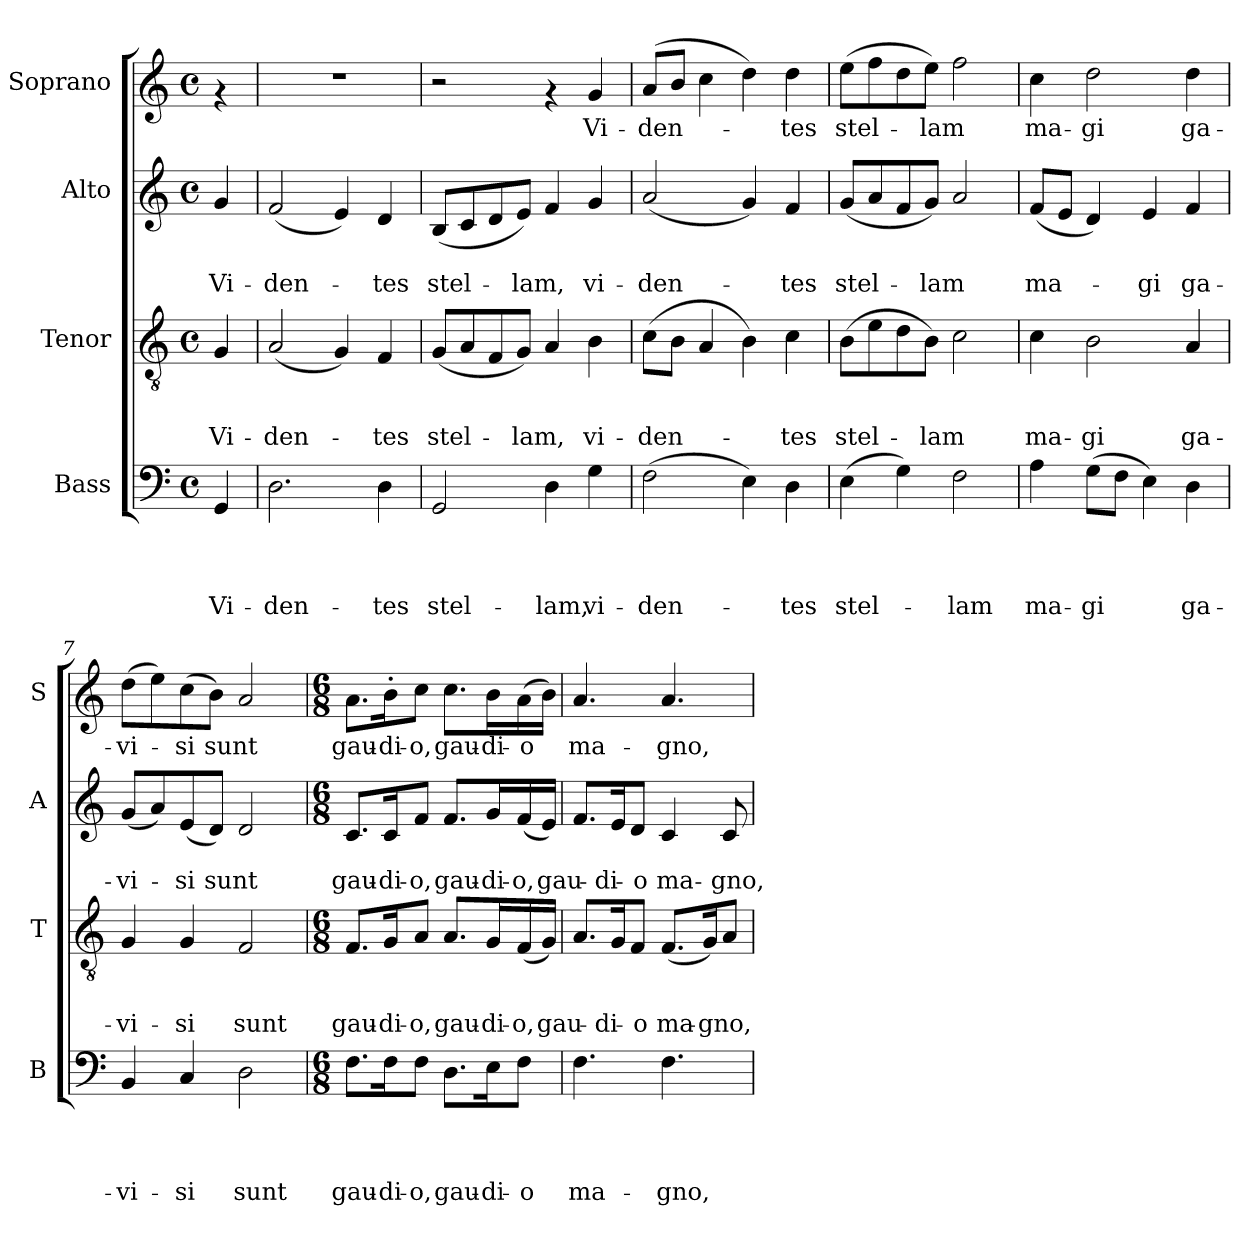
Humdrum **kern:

**kern	**text	**text	**text	**text	**kern	**text	**text	**text	**kern	**text	**text	**kern	**text
*part4	*part4	*part4	*part4	*part4	*part3	*part3	*part3	*part3	*part2	*part2	*part2	*part1	*part1
*staff4	*staff4	*staff4	*staff4	*staff4	*staff3	*staff3	*staff3	*staff3	*staff2	*staff2	*staff2	*staff1	*staff1
*I"Bass	*	*	*	*	*I"Tenor	*	*	*	*I"Alto	*	*	*I"Soprano	*
*I'B	*	*	*	*	*I'T	*	*	*	*I'A	*	*	*I'S	*
*clefF4	*	*	*	*	*clefGv2	*	*	*	*clefG2	*	*	*clefG2	*
*k[]	*	*	*	*	*k[]	*	*	*	*k[]	*	*	*k[]	*
*C:	*	*	*	*	*C:	*	*	*	*C:	*	*	*C:	*
*M4/4	*	*	*	*	*M4/4	*	*	*	*M4/4	*	*	*M4/4	*
*met(c)	*	*	*	*	*met(c)	*	*	*	*met(c)	*	*	*met(c)	*
=1	=1	=1	=1	=1	=1	=1	=1	=1	=1	=1	=1	=1	=1
!	!	!	!	!LO:LY:b	!	!	!	!LO:LY:b	!	!	!LO:LY:b	!	!
4GG/	.	.	.	Vi-	4G/	.	.	Vi-	4g/	.	Vi-	4rf	.
=2	=2	=2	=2	=2	=2	=2	=2	=2	=2	=2	=2	=2	=2
!	!	!	!	!LO:LY:b	!	!	!	!LO:LY:b	!	!	!LO:LY:b	!	!
2.D\	.	.	.	-den-	(<2A/	.	.	-den-	(<2f/	.	-den-	1r	.
.	.	.	.	.	4G/)	.	.	.	4e/)	.	.	.	.
!	!	!	!	!LO:LY:b	!	!	!	!LO:LY:b	!	!	!LO:LY:b	!	!
4D\	.	.	.	-tes	4F/	.	.	-tes	4d/	.	-tes	.	.
=3	=3	=3	=3	=3	=3	=3	=3	=3	=3	=3	=3	=3	=3
!	!	!	!	!LO:LY:b	!	!	!	!LO:LY:b	!	!	!LO:LY:b	!	!
2GG/	.	.	.	stel-	(<8G/L	.	.	stel-	(<8B/L	.	stel-	2r	.
.	.	.	.	.	8A/	.	.	.	8c/	.	.	.	.
.	.	.	.	.	8F/	.	.	.	8d/	.	.	.	.
!	!	!	!	!	!	!	!	!LO:LY:b	!	!	!LO:LY:b	!	!
.	.	.	.	.	8G/J)	.	.	-lam,	8e/J)	.	-lam,	.	.
!	!	!	!	!LO:LY:b	!	!	!	!	!	!	!	!	!
4D\	.	.	.	-lam,	4A/	.	.	.	4f/	.	.	4rf	.
!	!	!	!	!LO:LY:b	!	!	!	!LO:LY:b	!	!	!LO:LY:b	!	!LO:LY:b
4G\	.	.	.	vi-	4B\	.	.	vi-	4g/	.	vi-	4g/	Vi-
=4	=4	=4	=4	=4	=4	=4	=4	=4	=4	=4	=4	=4	=4
!	!	!	!	!LO:LY:b	!	!	!	!LO:LY:b	!	!	!LO:LY:b	!	!LO:LY:b
(>2F\	.	.	.	-den-	(>8c\L	.	.	-den-	(<2a/	.	-den-	(>8a/L	-den-
.	.	.	.	.	8B\J	.	.	.	.	.	.	8b/J	.
.	.	.	.	.	4A/	.	.	.	.	.	.	4cc\	.
4E\)	.	.	.	.	4B\)	.	.	.	4g/)	.	.	4dd\)	.
!	!	!	!	!LO:LY:b	!	!	!	!LO:LY:b	!	!	!LO:LY:b	!	!LO:LY:b
4D\	.	.	.	-tes	4c\	.	.	-tes	4f/	.	-tes	4dd\	-tes
=5	=5	=5	=5	=5	=5	=5	=5	=5	=5	=5	=5	=5	=5
!	!	!	!	!LO:LY:b	!	!	!	!LO:LY:b	!	!	!LO:LY:b	!	!LO:LY:b
(>4E\	.	.	.	stel-	(>8B\L	.	.	stel-	(<8g/L	.	stel-	(>8ee\L	stel-
.	.	.	.	.	8e\	.	.	.	8a/	.	.	8ff\	.
4G\)	.	.	.	.	8d\	.	.	.	8f/	.	.	8dd\	.
!	!	!	!	!	!	!	!	!LO:LY:b	!	!	!LO:LY:b	!	!LO:LY:b
.	.	.	.	.	8B\J)	.	.	-lam	8g/J)	.	-lam	8ee\J)	-lam
!	!	!	!	!LO:LY:b	!	!	!	!	!	!	!	!	!
2F\	.	.	.	-lam	2c\	.	.	.	2a/	.	.	2ff\	.
=6	=6	=6	=6	=6	=6	=6	=6	=6	=6	=6	=6	=6	=6
!	!	!	!	!LO:LY:b	!	!	!	!LO:LY:b	!	!	!LO:LY:b	!	!LO:LY:b
4A\	.	.	.	ma-	4c\	.	.	ma-	(<8f/L	.	ma-	4cc\	ma-
.	.	.	.	.	.	.	.	.	8e/J	.	.	.	.
!	!	!	!	!LO:LY:b	!	!	!	!LO:LY:b	!	!	!	!	!LO:LY:b
(>8G\L	.	.	.	-gi	2B\	.	.	-gi	4d/)	.	.	2dd\	-gi
8F\J	.	.	.	.	.	.	.	.	.	.	.	.	.
!	!	!	!	!	!	!	!	!	!	!	!LO:LY:b	!	!
4E\)	.	.	.	.	.	.	.	.	4e/	.	-gi	.	.
!	!	!	!	!LO:LY:b	!	!	!	!LO:LY:b	!	!	!LO:LY:b	!	!LO:LY:b
4D\	.	.	.	ga-	4A/	.	.	ga-	4f/	.	ga-	4dd\	ga-
!!LO:LB:g=z
=7	=7	=7	=7	=7	=7	=7	=7	=7	=7	=7	=7	=7	=7
!	!	!	!	!LO:LY:b	!	!	!	!LO:LY:b	!	!	!LO:LY:b	!	!LO:LY:b
4BB/	.	.	.	-vi-	4G/	.	.	-vi-	(<8g/L	.	-vi-	(>8dd\L	-vi-
.	.	.	.	.	.	.	.	.	8a/)	.	.	8ee\)	.
!	!	!	!	!LO:LY:b	!	!	!	!LO:LY:b	!	!	!LO:LY:b	!	!LO:LY:b
4C/	.	.	.	-si	4G/	.	.	-si	(<8e/	.	-si	(>8cc\	-si
!	!	!	!	!	!	!	!	!	!	!	!LO:LY:b	!	!LO:LY:b
.	.	.	.	.	.	.	.	.	8d/J)	.	sunt	8b\J)	sunt
!	!	!	!	!LO:LY:b	!	!	!	!LO:LY:b	!	!	!	!	!
2D\	.	.	.	sunt	2F/	.	.	sunt	2d/	.	.	2a/	.
=8	=8	=8	=8	=8	=8	=8	=8	=8	=8	=8	=8	=8	=8
*M6/8	*	*	*	*	*M6/8	*	*	*	*M6/8	*	*	*M6/8	*
!	!	!	!	!LO:LY:b	!	!	!	!LO:LY:b	!	!	!LO:LY:b	!	!LO:LY:b
8.F\L	.	.	.	gau-	8.F/L	.	.	gau-	8.c/L	.	gau-	8.a\L	gau-
!	!	!	!	!LO:LY:b	!	!	!	!LO:LY:b	!	!	!LO:LY:b	!	!LO:LY:b
16F\k	.	.	.	-di-	16G/k	.	.	-di-	16c/k	.	-di-	16b'>\k	-di-
!	!	!	!	!LO:LY:b	!	!	!	!LO:LY:b	!	!	!LO:LY:b	!	!LO:LY:b
8F\J	.	.	.	-o,	8A/J	.	.	-o,	8f/J	.	-o,	8cc\J	-o,
!	!	!	!	!LO:LY:b	!	!	!	!LO:LY:b	!	!	!LO:LY:b	!	!LO:LY:b
8.D\L	.	.	.	gau-	8.A/L	.	.	gau-	8.f/L	.	gau-	8.cc\L	gau-
!	!	!	!	!LO:LY:b	!	!	!	!LO:LY:b	!	!	!LO:LY:b	!	!LO:LY:b
16E\k	.	.	.	-di-	16G/L	.	.	-di-	16g/L	.	-di-	16b\L	-di-
!	!	!	!	!LO:LY:b	!	!	!	!LO:LY:b	!	!	!LO:LY:b	!	!LO:LY:b
8F\J	.	.	.	-o	(<16F/	.	.	-o,	(<16f/	.	-o,	(>16a\	-o
!	!	!	!	!	!	!	!	!LO:LY:b	!	!	!LO:LY:b	!	!
.	.	.	.	.	16G/JJ)	.	.	gau-	16e/JJ)	.	gau-	16b\JJ)	.
=9	=9	=9	=9	=9	=9	=9	=9	=9	=9	=9	=9	=9	=9
!	!	!	!	!LO:LY:b	!	!	!	!	!	!	!	!	!LO:LY:b
4.F\	.	.	.	ma-	8.A/L	.	.	.	8.f/L	.	.	4.a/	ma-
!	!	!	!	!	!	!	!	!LO:LY:b	!	!	!LO:LY:b	!	!
.	.	.	.	.	16G/k	.	.	-di-	16e/k	.	-di-	.	.
!	!	!	!	!	!	!	!	!LO:LY:b	!	!	!LO:LY:b	!	!
.	.	.	.	.	8F/J	.	.	-o	8d/J	.	-o	.	.
!	!	!	!	!LO:LY:b	!	!	!	!LO:LY:b	!	!	!LO:LY:b	!	!LO:LY:b
4.F\	.	.	.	-gno,	(<8.F/L	.	.	ma-	4c/	.	ma-	4.a/	-gno,
!	!	!	!	!	!	!	!	!LO:LY:b	!	!	!	!	!
.	.	.	.	.	16G/k)	.	.	-gno,	.	.	.	.	.
!	!	!	!	!	!	!	!	!	!	!	!LO:LY:b	!	!
.	.	.	.	.	8A/J	.	.	.	8c/	.	-gno,	.	.
=	=	=	=	=	=	=	=	=	=	=	=	=	=
*-	*-	*-	*-	*-	*-	*-	*-	*-	*-	*-	*-	*-	*-
